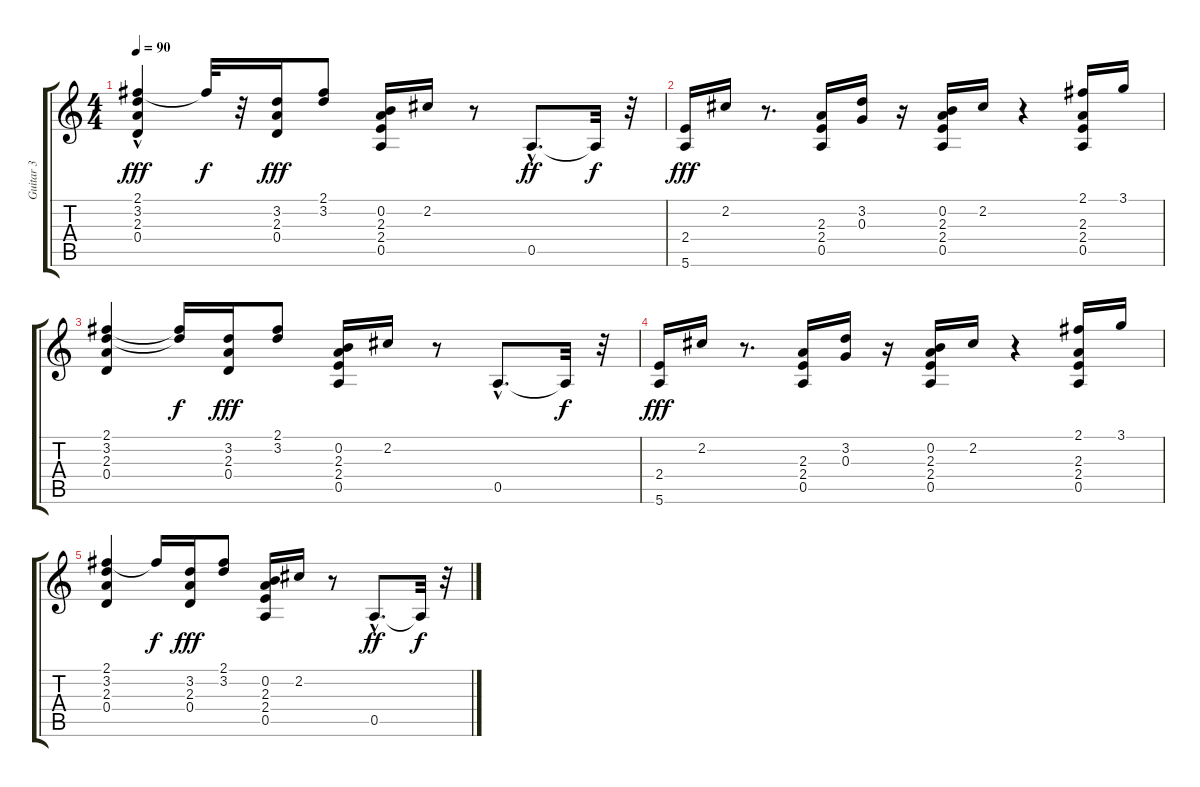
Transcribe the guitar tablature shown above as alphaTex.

\track ("Guitar 3" "Guitar 3") {instrument distortionguitar}
\staff {score tabs}
\tuning (E4 B3 G3 D3 A2 E2) {hide}
\ts (4 4)
\tempo 90
\clef g2
\ks c
(2.1 3.2{hac} 2.3 0.4{hac}).4{dy fff} 2.1{t}.32{dy f} r.32 (3.2 2.3 0.4).16{dy fff} (2.1 3.2).8 (0.2 2.3 2.4 0.5).16 2.2.16 r.8 0.5{hac}.8{d dy ff} 0.5{t}.32{dy f} r.32 |
(2.4 5.6).16{dy fff} 2.2.16{volume 16} r.8{d} (2.3 2.4 0.5).16{volume 15} (3.2 0.3).16{volume 14} r.16 (0.2 2.3 2.4 0.5).16{volume 14} 2.2.16{volume 14} r.4 (2.1 2.3 2.4 0.5).16{volume 13} 3.1.16{volume 12} |
(2.1 3.2 2.3 0.4).4{volume 12} (2.1{t} 3.2{t}).16{dy f} (3.2 2.3 0.4).16{dy fff volume 11} (2.1 3.2).8{volume 11} (0.2 2.3 2.4 0.5).16{volume 10} 2.2.16{volume 10} r.8 0.5{hac}.8{d volume 9} 0.5{t}.32{dy f} r.32 |
(2.4 5.6).16{dy fff volume 8} 2.2.16{volume 8} r.8{d} (2.3 2.4 0.5).16{volume 7} (3.2 0.3).16{volume 7} r.16 (0.2 2.3 2.4 0.5).16{volume 6} 2.2.16{volume 6} r.4 (2.1 2.3 2.4 0.5).16{volume 5} 3.1.16{volume 4} |
(2.1 3.2 2.3 0.4).4{volume 4} 2.1{t}.16{dy f} (3.2 2.3 0.4).16{dy fff volume 3} (2.1 3.2).8{volume 3} (0.2 2.3 2.4 0.5).16{volume 2} 2.2.16{volume 2} r.8 0.5{hac}.8{d dy ff volume 1} 0.5{t}.32{dy f} r.32
